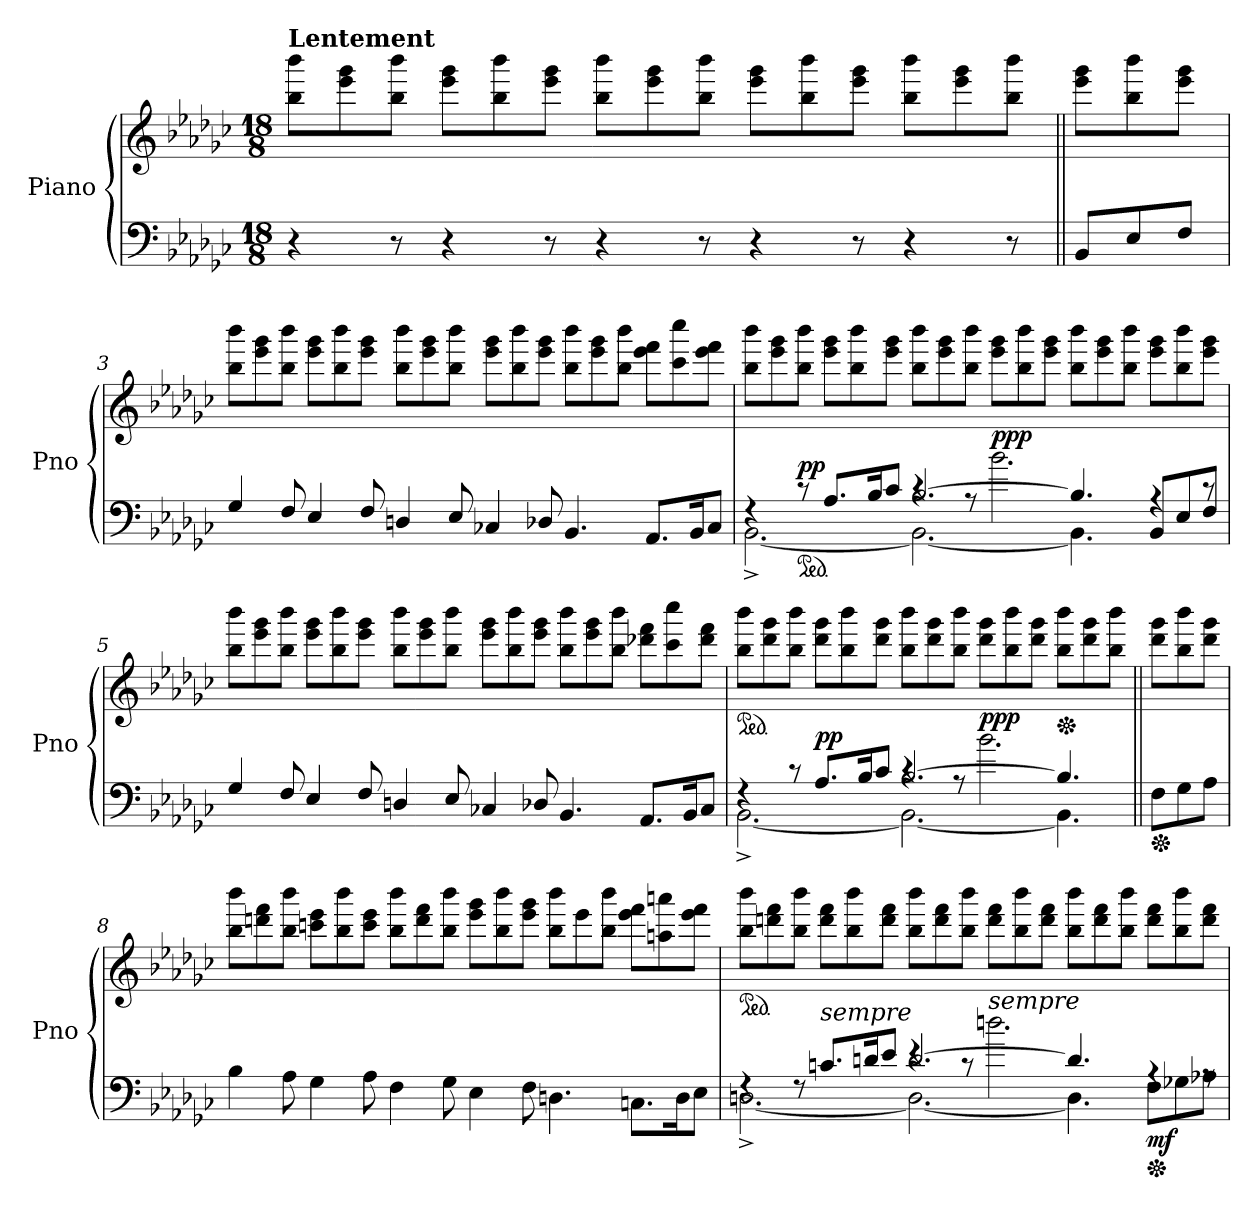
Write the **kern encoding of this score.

**kern	**kern	**dynam
*part1	*part1	*part1
*staff2	*staff1	*staff1/2
*I"Piano	*	*
*I'Pno	*	*
*clefF4	*clefG2	*
*k[b-e-a-d-g-c-]	*k[b-e-a-d-g-c-]	*
*M18/8	*M18/8	*
=1	=1	=1
!	!LO:TX:a:B:t=Lentement	!
!	!	!LO:DY:b
4r	8bb-\ 8bbb-\L	other-dynamics
.	8eee-\ 8ggg-\	.
8r	8bb-\ 8bbb-\J	.
4r	8eee-\ 8ggg-\L	.
.	8bb-\ 8bbb-\	.
8r	8eee-\ 8ggg-\J	.
4r	8bb-\ 8bbb-\L	.
.	8eee-\ 8ggg-\	.
8r	8bb-\ 8bbb-\J	.
4r	8eee-\ 8ggg-\L	.
.	8bb-\ 8bbb-\	.
8r	8eee-\ 8ggg-\J	.
4r	8bb-\ 8bbb-\L	.
.	8eee-\ 8ggg-\	.
8r	8bb-\ 8bbb-\J	.
=2||	=2||	=2||
!	!	!LO:DY:b=2
8BB-/L	8eee-\ 8ggg-\L	other-dynamics
8E-/	8bb-\ 8bbb-\	.
8F/J	8eee-\ 8ggg-\J	.
!!LO:LB:g=z
=3	=3	=3
4G-/	8bb-\ 8bbb-\L	.
.	8eee-\ 8ggg-\	.
8F/	8bb-\ 8bbb-\J	.
4E-/	8eee-\ 8ggg-\L	.
.	8bb-\ 8bbb-\	.
8F/	8eee-\ 8ggg-\J	.
4Dn/	8bb-\ 8bbb-\L	.
.	8eee-\ 8ggg-\	.
8E-/	8bb-\ 8bbb-\J	.
4C-X/	8eee-\ 8ggg-\L	.
.	8bb-\ 8bbb-\	.
8D-X/	8eee-\ 8ggg-\J	.
4.BB-/	8bb-\ 8bbb-\L	.
.	8eee-\ 8ggg-\	.
.	8bb-\ 8bbb-\J	.
8.AA-/L	8eee-\ 8fff\L	.
.	8ccc-\ 8cccc-\	.
16BB-/K	.	.
8C-/J	8eee-\ 8fff\J	.
=4	=4	=4
*^	*	*
*	*^	*	*
*	*	*^	*	*
!	!	!	!	!	!LO:DY:b=2
4rF	[2.BB-^\	2.ryy	8ryy	8bb-\ 8bbb-\L	other-dynamics
*	*	*v	*v	*	*
.	.	.	8eee-\ 8ggg-\	.
*ped	*	*	*	*
!	!	!	!	!LO:DY:a=2
8r	.	.	8bb-\ 8bbb-\J	pp
8.A-/L	.	.	8eee-\ 8ggg-\L	.
.	.	.	8bb-\ 8bbb-\	.
16B-/K	.	.	.	.
8c-/J	.	.	8eee-\ 8ggg-\J	.
[2.B-/	2.BB-\_	4rc	8bb-\ 8bbb-\L	.
.	.	.	8eee-\ 8ggg-\	.
.	.	8rA	8bb-\ 8bbb-\J	.
*	*	*^	*	*
!	!	!	!	!	!LO:DY:a=2
.	.	1ryy	2.b-\	8eee-\ 8ggg-\L	ppp
.	.	.	.	8bb-\ 8bbb-\	.
.	.	.	.	8eee-\ 8ggg-\J	.
4.B-/]	4.BB-\]	.	.	8bb-\ 8bbb-\L	.
.	.	.	.	8eee-\ 8ggg-\	.
.	.	.	.	8bb-\ 8bbb-\J	.
!	!	!	!	!	!LO:DY:b=2
4rA	8BB-/L	.	4.ryy	8eee-\ 8ggg-\L	other-dynamics
.	8E-/	.	.	8bb-\ 8bbb-\	.
8rc	8F/J	8ryy	.	8eee-\ 8ggg-\J	.
*v	*v	*v	*v	*	*
!!LO:LB:g=z
=5	=5	=5
4G-/	8bb-\ 8bbb-\L	.
.	8eee-\ 8ggg-\	.
8F/	8bb-\ 8bbb-\J	.
4E-/	8eee-\ 8ggg-\L	.
.	8bb-\ 8bbb-\	.
8F/	8eee-\ 8ggg-\J	.
4Dn/	8bb-\ 8bbb-\L	.
.	8eee-\ 8ggg-\	.
8E-/	8bb-\ 8bbb-\J	.
4C-X/	8eee-\ 8ggg-\L	.
.	8bb-\ 8bbb-\	.
8D-X/	8eee-\ 8ggg-\J	.
4.BB-/	8bb-\ 8bbb-\L	.
.	8eee-\ 8ggg-\	.
.	8bb-\ 8bbb-\J	.
8.AA-/L	8ddd-X\ 8fff\L	.
.	8ccc-\ 8cccc-\	.
16BB-/K	.	.
8C-/J	8ddd-\ 8fff\J	.
=6	=6	=6
*^	*	*
*	*^	*	*
*	*	*^	*	*
*	*	*	*	*ped	*
4rF	[2.BB-^\	2.ryy	8ryy	8bb-\ 8bbb-\L	.
*	*	*v	*v	*	*
.	.	.	8ddd-\ 8ggg-\	.
!	!	!	!	!LO:DY:b=2
8r	.	.	8bb-\ 8bbb-\J	other-dynamics
!	!	!	!	!LO:DY:a=2
8.A-/L	.	.	8ddd-\ 8ggg-\L	pp
.	.	.	8bb-\ 8bbb-\	.
16B-/K	.	.	.	.
8c-/J	.	.	8ddd-\ 8ggg-\J	.
[2.B-/	2.BB-\_	4rc	8bb-\ 8bbb-\L	.
.	.	.	8ddd-\ 8ggg-\	.
.	.	8rA	8bb-\ 8bbb-\J	.
*	*	*^	*	*
!	!	!	!	!	!LO:DY:a=2
.	.	2.ryy	2.b-\	8ddd-\ 8ggg-\L	ppp
.	.	.	.	8bb-\ 8bbb-\	.
.	.	.	.	8ddd-\ 8ggg-\J	.
*	*	*	*	*Xped	*
4.B-/]	4.BB-\]	.	.	8bb-\ 8bbb-\L	.
.	.	.	.	8ddd-\ 8ggg-\	.
.	.	.	.	8bb-\ 8bbb-\J	.
*v	*v	*v	*v	*	*
=7||	=7||	=7||
*Xped	*	*
!	!	!LO:DY:a=2
8F\L	8ddd-\ 8ggg-\L	other-dynamics
8G-\	8bb-\ 8bbb-\	.
8A-\J	8ddd-\ 8ggg-\J	.
!!LO:LB:g=z
=8	=8	=8
4B-\	8bb-\ 8bbb-\L	.
.	8dddn\ 8fff\	.
8A-\	8bb-\ 8bbb-\J	.
4G-\	8cccn\ 8eee-\L	.
.	8bb-\ 8bbb-\	.
8A-\	8ccc\ 8eee-\J	.
4F\	8bb-\ 8bbb-\L	.
.	8ddd\ 8fff\	.
8G-\	8bb-\ 8bbb-\J	.
4E-\	8eee-\ 8ggg-\L	.
.	8bb-\ 8bbb-\	.
8F\	8eee-\ 8ggg-\J	.
4.Dn\	8bb-\ 8bbb-\L	.
.	8eee-\	.
.	8bb-\ 8bbb-\J	.
8.Cn\L	8eee-\ 8fff\L	.
.	8aan\ 8aaan\	.
16D\K	.	.
8E-\J	8eee-\ 8fff\J	.
=9	=9	=9
*^	*	*
*	*^	*	*
*	*	*^	*	*
*	*	*	*	*ped	*
4rF	[2.Dn^\	2.ryy	8ryy	8bb-\ 8bbb-\L	.
*	*	*v	*v	*	*
.	.	.	8dddn\ 8fff\	.
8rF	.	.	8bb-\ 8bbb-\J	.
!LO:TX:a:i:t=sempre	!	!	!	!
8.cn/L	.	.	8ddd\ 8fff\L	.
.	.	.	8bb-\ 8bbb-\	.
16dn/K	.	.	.	.
8e-/J	.	.	8ddd\ 8fff\J	.
[2.d/	2.D\_	4re	8bb-\ 8bbb-\L	.
.	.	.	8ddd\ 8fff\	.
.	.	8rc	8bb-\ 8bbb-\J	.
*	*	*^	*	*
!	!	!LO:TX:a:i:t=sempre	!	!	!
.	.	1ryy	2.ddn\	8ddd\ 8fff\L	.
.	.	.	.	8bb-\ 8bbb-\	.
.	.	.	.	8ddd\ 8fff\J	.
4.d/]	4.D\]	.	.	8bb-\ 8bbb-\L	.
.	.	.	.	8ddd\ 8fff\	.
.	.	.	.	8bb-\ 8bbb-\J	.
*Xped	*	*	*	*	*
!	!	!	!	!	!LO:DY:b=2
4rA	8F\L	.	4.ryy	8ddd\ 8fff\L	mf
.	8G-X\	.	.	8bb-\ 8bbb-\	.
8rA	8A-X\J	8ryy	.	8ddd\ 8fff\J	.
*v	*v	*v	*v	*	*
=	=	=
*-	*-	*-
